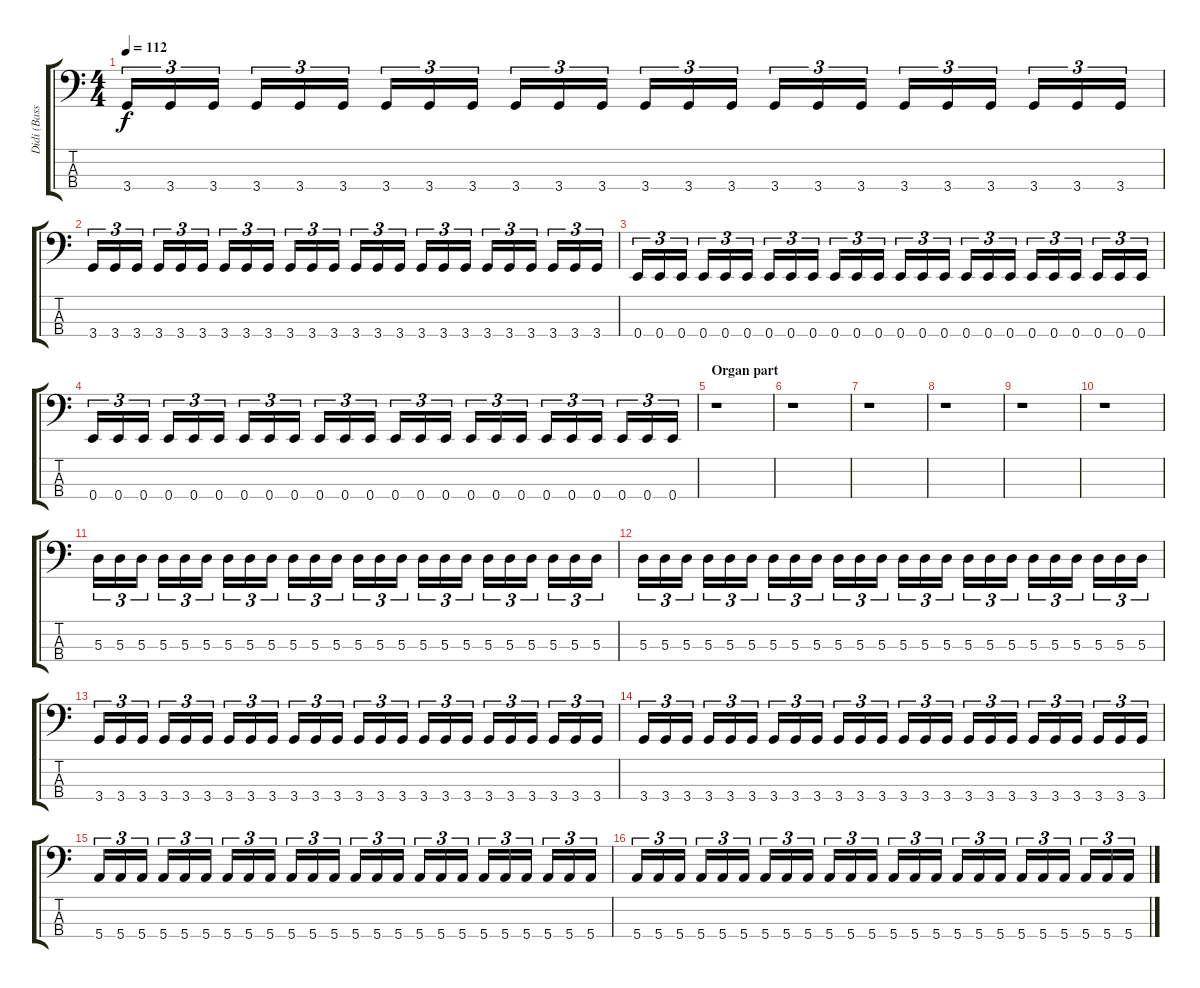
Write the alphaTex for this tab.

\track ("Didi (Bass)" "Didi (Bass") {instrument electricbassfinger}
\staff {score tabs}
\tuning (G2 D2 A1 E1) {hide}
\ts (4 4)
\tempo 112
\clef f4
\ks c
3.4.16{tu (3 2) dy f} 3.4.16{tu (3 2)} 3.4.16{tu (3 2)} 3.4.16{tu (3 2)} 3.4.16{tu (3 2)} 3.4.16{tu (3 2)} 3.4.16{tu (3 2)} 3.4.16{tu (3 2)} 3.4.16{tu (3 2)} 3.4.16{tu (3 2)} 3.4.16{tu (3 2)} 3.4.16{tu (3 2)} 3.4.16{tu (3 2)} 3.4.16{tu (3 2)} 3.4.16{tu (3 2)} 3.4.16{tu (3 2)} 3.4.16{tu (3 2)} 3.4.16{tu (3 2)} 3.4.16{tu (3 2)} 3.4.16{tu (3 2)} 3.4.16{tu (3 2)} 3.4.16{tu (3 2)} 3.4.16{tu (3 2)} 3.4.16{tu (3 2)} |
3.4.16{tu (3 2)} 3.4.16{tu (3 2)} 3.4.16{tu (3 2)} 3.4.16{tu (3 2)} 3.4.16{tu (3 2)} 3.4.16{tu (3 2)} 3.4.16{tu (3 2)} 3.4.16{tu (3 2)} 3.4.16{tu (3 2)} 3.4.16{tu (3 2)} 3.4.16{tu (3 2)} 3.4.16{tu (3 2)} 3.4.16{tu (3 2)} 3.4.16{tu (3 2)} 3.4.16{tu (3 2)} 3.4.16{tu (3 2)} 3.4.16{tu (3 2)} 3.4.16{tu (3 2)} 3.4.16{tu (3 2)} 3.4.16{tu (3 2)} 3.4.16{tu (3 2)} 3.4.16{tu (3 2)} 3.4.16{tu (3 2)} 3.4.16{tu (3 2)} |
0.4.16{tu (3 2)} 0.4.16{tu (3 2)} 0.4.16{tu (3 2)} 0.4.16{tu (3 2)} 0.4.16{tu (3 2)} 0.4.16{tu (3 2)} 0.4.16{tu (3 2)} 0.4.16{tu (3 2)} 0.4.16{tu (3 2)} 0.4.16{tu (3 2)} 0.4.16{tu (3 2)} 0.4.16{tu (3 2)} 0.4.16{tu (3 2)} 0.4.16{tu (3 2)} 0.4.16{tu (3 2)} 0.4.16{tu (3 2)} 0.4.16{tu (3 2)} 0.4.16{tu (3 2)} 0.4.16{tu (3 2)} 0.4.16{tu (3 2)} 0.4.16{tu (3 2)} 0.4.16{tu (3 2)} 0.4.16{tu (3 2)} 0.4.16{tu (3 2)} |
0.4.16{tu (3 2)} 0.4.16{tu (3 2)} 0.4.16{tu (3 2)} 0.4.16{tu (3 2)} 0.4.16{tu (3 2)} 0.4.16{tu (3 2)} 0.4.16{tu (3 2)} 0.4.16{tu (3 2)} 0.4.16{tu (3 2)} 0.4.16{tu (3 2)} 0.4.16{tu (3 2)} 0.4.16{tu (3 2)} 0.4.16{tu (3 2)} 0.4.16{tu (3 2)} 0.4.16{tu (3 2)} 0.4.16{tu (3 2)} 0.4.16{tu (3 2)} 0.4.16{tu (3 2)} 0.4.16{tu (3 2)} 0.4.16{tu (3 2)} 0.4.16{tu (3 2)} 0.4.16{tu (3 2)} 0.4.16{tu (3 2)} 0.4.16{tu (3 2)} |
\section ("" "Organ part")
r.1 |
r.1 |
r.1 |
r.1 |
r.1 |
r.1 |
5.3.16{tu (3 2)} 5.3.16{tu (3 2)} 5.3.16{tu (3 2)} 5.3.16{tu (3 2)} 5.3.16{tu (3 2)} 5.3.16{tu (3 2)} 5.3.16{tu (3 2)} 5.3.16{tu (3 2)} 5.3.16{tu (3 2)} 5.3.16{tu (3 2)} 5.3.16{tu (3 2)} 5.3.16{tu (3 2)} 5.3.16{tu (3 2)} 5.3.16{tu (3 2)} 5.3.16{tu (3 2)} 5.3.16{tu (3 2)} 5.3.16{tu (3 2)} 5.3.16{tu (3 2)} 5.3.16{tu (3 2)} 5.3.16{tu (3 2)} 5.3.16{tu (3 2)} 5.3.16{tu (3 2)} 5.3.16{tu (3 2)} 5.3.16{tu (3 2)} |
5.3.16{tu (3 2)} 5.3.16{tu (3 2)} 5.3.16{tu (3 2)} 5.3.16{tu (3 2)} 5.3.16{tu (3 2)} 5.3.16{tu (3 2)} 5.3.16{tu (3 2)} 5.3.16{tu (3 2)} 5.3.16{tu (3 2)} 5.3.16{tu (3 2)} 5.3.16{tu (3 2)} 5.3.16{tu (3 2)} 5.3.16{tu (3 2)} 5.3.16{tu (3 2)} 5.3.16{tu (3 2)} 5.3.16{tu (3 2)} 5.3.16{tu (3 2)} 5.3.16{tu (3 2)} 5.3.16{tu (3 2)} 5.3.16{tu (3 2)} 5.3.16{tu (3 2)} 5.3.16{tu (3 2)} 5.3.16{tu (3 2)} 5.3.16{tu (3 2)} |
3.4.16{tu (3 2)} 3.4.16{tu (3 2)} 3.4.16{tu (3 2)} 3.4.16{tu (3 2)} 3.4.16{tu (3 2)} 3.4.16{tu (3 2)} 3.4.16{tu (3 2)} 3.4.16{tu (3 2)} 3.4.16{tu (3 2)} 3.4.16{tu (3 2)} 3.4.16{tu (3 2)} 3.4.16{tu (3 2)} 3.4.16{tu (3 2)} 3.4.16{tu (3 2)} 3.4.16{tu (3 2)} 3.4.16{tu (3 2)} 3.4.16{tu (3 2)} 3.4.16{tu (3 2)} 3.4.16{tu (3 2)} 3.4.16{tu (3 2)} 3.4.16{tu (3 2)} 3.4.16{tu (3 2)} 3.4.16{tu (3 2)} 3.4.16{tu (3 2)} |
3.4.16{tu (3 2)} 3.4.16{tu (3 2)} 3.4.16{tu (3 2)} 3.4.16{tu (3 2)} 3.4.16{tu (3 2)} 3.4.16{tu (3 2)} 3.4.16{tu (3 2)} 3.4.16{tu (3 2)} 3.4.16{tu (3 2)} 3.4.16{tu (3 2)} 3.4.16{tu (3 2)} 3.4.16{tu (3 2)} 3.4.16{tu (3 2)} 3.4.16{tu (3 2)} 3.4.16{tu (3 2)} 3.4.16{tu (3 2)} 3.4.16{tu (3 2)} 3.4.16{tu (3 2)} 3.4.16{tu (3 2)} 3.4.16{tu (3 2)} 3.4.16{tu (3 2)} 3.4.16{tu (3 2)} 3.4.16{tu (3 2)} 3.4.16{tu (3 2)} |
5.4.16{tu (3 2)} 5.4.16{tu (3 2)} 5.4.16{tu (3 2)} 5.4.16{tu (3 2)} 5.4.16{tu (3 2)} 5.4.16{tu (3 2)} 5.4.16{tu (3 2)} 5.4.16{tu (3 2)} 5.4.16{tu (3 2)} 5.4.16{tu (3 2)} 5.4.16{tu (3 2)} 5.4.16{tu (3 2)} 5.4.16{tu (3 2)} 5.4.16{tu (3 2)} 5.4.16{tu (3 2)} 5.4.16{tu (3 2)} 5.4.16{tu (3 2)} 5.4.16{tu (3 2)} 5.4.16{tu (3 2)} 5.4.16{tu (3 2)} 5.4.16{tu (3 2)} 5.4.16{tu (3 2)} 5.4.16{tu (3 2)} 5.4.16{tu (3 2)} |
5.4.16{tu (3 2)} 5.4.16{tu (3 2)} 5.4.16{tu (3 2)} 5.4.16{tu (3 2)} 5.4.16{tu (3 2)} 5.4.16{tu (3 2)} 5.4.16{tu (3 2)} 5.4.16{tu (3 2)} 5.4.16{tu (3 2)} 5.4.16{tu (3 2)} 5.4.16{tu (3 2)} 5.4.16{tu (3 2)} 5.4.16{tu (3 2)} 5.4.16{tu (3 2)} 5.4.16{tu (3 2)} 5.4.16{tu (3 2)} 5.4.16{tu (3 2)} 5.4.16{tu (3 2)} 5.4.16{tu (3 2)} 5.4.16{tu (3 2)} 5.4.16{tu (3 2)} 5.4.16{tu (3 2)} 5.4.16{tu (3 2)} 5.4.16{tu (3 2)}
